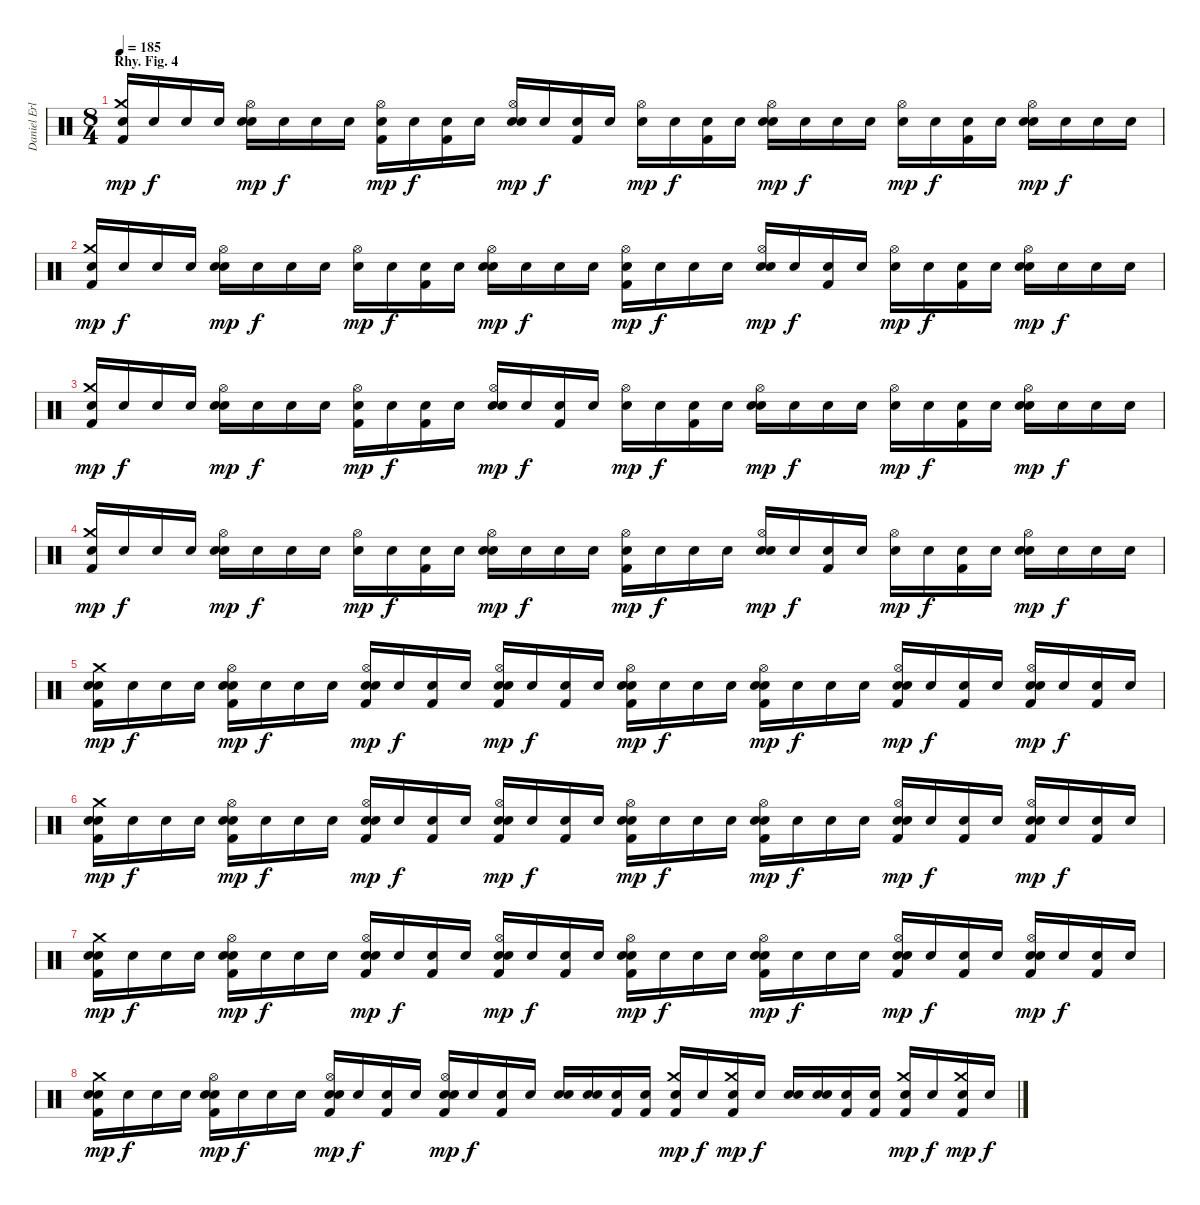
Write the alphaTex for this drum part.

\track ("Daniel Erlandson" "Daniel Erl") {instrument percussion}
\staff {score}
\articulation defaults
\ts (8 4)
\section ("" "Rhy. Fig. 4")
\tempo 185
\clef neutral
\ks c
("Snare (hit)"{x} "Crash medium (hit)" "Kick (hit) 2").16{dy mp} "Snare (hit)"{x}.16{dy f} "Snare (hit)"{x}.16 "Snare (hit)"{x}.16 ("Snare (hit)"{x} "Hi-Hat (open)" "Electric Snare (hit)").16{dy mp} "Snare (hit)"{x}.16{dy f} "Snare (hit)"{x}.16 "Snare (hit)"{x}.16 ("Snare (hit)"{x} "Hi-Hat (open)" "Kick (hit) 2").16{dy mp} "Snare (hit)"{x}.16{dy f} ("Snare (hit)"{x} "Kick (hit) 2").16 "Snare (hit)"{x}.16 ("Snare (hit)"{x} "Hi-Hat (open)" "Electric Snare (hit)").16{dy mp} "Snare (hit)"{x}.16{dy f} ("Snare (hit)"{x} "Kick (hit) 2").16 "Snare (hit)"{x}.16 ("Snare (hit)"{x} "Hi-Hat (open)").16{dy mp} "Snare (hit)"{x}.16{dy f} ("Snare (hit)"{x} "Kick (hit) 2").16 "Snare (hit)"{x}.16 ("Snare (hit)"{x} "Hi-Hat (open)" "Electric Snare (hit)").16{dy mp} "Snare (hit)"{x}.16{dy f} "Snare (hit)"{x}.16 "Snare (hit)"{x}.16 ("Snare (hit)"{x} "Hi-Hat (open)").16{dy mp} "Snare (hit)"{x}.16{dy f} ("Snare (hit)"{x} "Kick (hit) 2").16 "Snare (hit)"{x}.16 ("Snare (hit)"{x} "Hi-Hat (open)" "Electric Snare (hit)").16{dy mp} "Snare (hit)"{x}.16{dy f} "Snare (hit)"{x}.16 "Snare (hit)"{x}.16 |
("Snare (hit)"{x} "Crash medium (hit)" "Kick (hit) 2").16{dy mp} "Snare (hit)"{x}.16{dy f} "Snare (hit)"{x}.16 "Snare (hit)"{x}.16 ("Snare (hit)"{x} "Hi-Hat (open)" "Electric Snare (hit)").16{dy mp} "Snare (hit)"{x}.16{dy f} "Snare (hit)"{x}.16 "Snare (hit)"{x}.16 ("Snare (hit)"{x} "Hi-Hat (open)").16{dy mp} "Snare (hit)"{x}.16{dy f} ("Snare (hit)"{x} "Kick (hit) 2").16 "Snare (hit)"{x}.16 ("Snare (hit)"{x} "Hi-Hat (open)" "Electric Snare (hit)").16{dy mp} "Snare (hit)"{x}.16{dy f} "Snare (hit)"{x}.16 "Snare (hit)"{x}.16 ("Snare (hit)"{x} "Hi-Hat (open)" "Kick (hit) 2").16{dy mp} "Snare (hit)"{x}.16{dy f} "Snare (hit)"{x}.16 "Snare (hit)"{x}.16 ("Snare (hit)"{x} "Hi-Hat (open)" "Electric Snare (hit)").16{dy mp} "Snare (hit)"{x}.16{dy f} ("Snare (hit)"{x} "Kick (hit) 2").16 "Snare (hit)"{x}.16 ("Snare (hit)"{x} "Hi-Hat (open)").16{dy mp} "Snare (hit)"{x}.16{dy f} ("Snare (hit)"{x} "Kick (hit) 2").16 "Snare (hit)"{x}.16 ("Snare (hit)"{x} "Hi-Hat (open)" "Electric Snare (hit)").16{dy mp} "Snare (hit)"{x}.16{dy f} "Snare (hit)"{x}.16 "Snare (hit)"{x}.16 |
("Snare (hit)"{x} "Crash medium (hit)" "Kick (hit) 2").16{dy mp} "Snare (hit)"{x}.16{dy f} "Snare (hit)"{x}.16 "Snare (hit)"{x}.16 ("Snare (hit)"{x} "Hi-Hat (open)" "Electric Snare (hit)").16{dy mp} "Snare (hit)"{x}.16{dy f} "Snare (hit)"{x}.16 "Snare (hit)"{x}.16 ("Snare (hit)"{x} "Hi-Hat (open)" "Kick (hit) 2").16{dy mp} "Snare (hit)"{x}.16{dy f} ("Snare (hit)"{x} "Kick (hit) 2").16 "Snare (hit)"{x}.16 ("Snare (hit)"{x} "Hi-Hat (open)" "Electric Snare (hit)").16{dy mp} "Snare (hit)"{x}.16{dy f} ("Snare (hit)"{x} "Kick (hit) 2").16 "Snare (hit)"{x}.16 ("Snare (hit)"{x} "Hi-Hat (open)").16{dy mp} "Snare (hit)"{x}.16{dy f} ("Snare (hit)"{x} "Kick (hit) 2").16 "Snare (hit)"{x}.16 ("Snare (hit)"{x} "Hi-Hat (open)" "Electric Snare (hit)").16{dy mp} "Snare (hit)"{x}.16{dy f} "Snare (hit)"{x}.16 "Snare (hit)"{x}.16 ("Snare (hit)"{x} "Hi-Hat (open)").16{dy mp} "Snare (hit)"{x}.16{dy f} ("Snare (hit)"{x} "Kick (hit) 2").16 "Snare (hit)"{x}.16 ("Snare (hit)"{x} "Hi-Hat (open)" "Electric Snare (hit)").16{dy mp} "Snare (hit)"{x}.16{dy f} "Snare (hit)"{x}.16 "Snare (hit)"{x}.16 |
("Snare (hit)"{x} "Crash medium (hit)" "Kick (hit) 2").16{dy mp} "Snare (hit)"{x}.16{dy f} "Snare (hit)"{x}.16 "Snare (hit)"{x}.16 ("Snare (hit)"{x} "Hi-Hat (open)" "Electric Snare (hit)").16{dy mp} "Snare (hit)"{x}.16{dy f} "Snare (hit)"{x}.16 "Snare (hit)"{x}.16 ("Snare (hit)"{x} "Hi-Hat (open)").16{dy mp} "Snare (hit)"{x}.16{dy f} ("Snare (hit)"{x} "Kick (hit) 2").16 "Snare (hit)"{x}.16 ("Snare (hit)"{x} "Hi-Hat (open)" "Electric Snare (hit)").16{dy mp} "Snare (hit)"{x}.16{dy f} "Snare (hit)"{x}.16 "Snare (hit)"{x}.16 ("Snare (hit)"{x} "Hi-Hat (open)" "Kick (hit) 2").16{dy mp} "Snare (hit)"{x}.16{dy f} "Snare (hit)"{x}.16 "Snare (hit)"{x}.16 ("Snare (hit)"{x} "Hi-Hat (open)" "Electric Snare (hit)").16{dy mp} "Snare (hit)"{x}.16{dy f} ("Snare (hit)"{x} "Kick (hit) 2").16 "Snare (hit)"{x}.16 ("Snare (hit)"{x} "Hi-Hat (open)").16{dy mp} "Snare (hit)"{x}.16{dy f} ("Snare (hit)"{x} "Kick (hit) 2").16 "Snare (hit)"{x}.16 ("Snare (hit)"{x} "Hi-Hat (open)" "Electric Snare (hit)").16{dy mp} "Snare (hit)"{x}.16{dy f} "Snare (hit)"{x}.16 "Snare (hit)"{x}.16 |
("Snare (hit)"{x} "Crash medium (hit)" "Electric Snare (hit)" "Kick (hit) 2").16{dy mp} "Snare (hit)"{x}.16{dy f} "Snare (hit)"{x}.16 "Snare (hit)"{x}.16 ("Snare (hit)"{x} "Hi-Hat (open)" "Electric Snare (hit)" "Kick (hit) 2").16{dy mp} "Snare (hit)"{x}.16{dy f} "Snare (hit)"{x}.16 "Snare (hit)"{x}.16 ("Snare (hit)"{x} "Hi-Hat (open)" "Electric Snare (hit)" "Kick (hit) 2").16{dy mp} "Snare (hit)"{x}.16{dy f} ("Snare (hit)"{x} "Kick (hit) 2").16 "Snare (hit)"{x}.16 ("Snare (hit)"{x} "Hi-Hat (open)" "Electric Snare (hit)" "Kick (hit) 2").16{dy mp} "Snare (hit)"{x}.16{dy f} ("Snare (hit)"{x} "Kick (hit) 2").16 "Snare (hit)"{x}.16 ("Snare (hit)"{x} "Hi-Hat (open)" "Electric Snare (hit)" "Kick (hit) 2").16{dy mp} "Snare (hit)"{x}.16{dy f} "Snare (hit)"{x}.16 "Snare (hit)"{x}.16 ("Snare (hit)"{x} "Hi-Hat (open)" "Electric Snare (hit)" "Kick (hit) 2").16{dy mp} "Snare (hit)"{x}.16{dy f} "Snare (hit)"{x}.16 "Snare (hit)"{x}.16 ("Snare (hit)"{x} "Hi-Hat (open)" "Electric Snare (hit)" "Kick (hit) 2").16{dy mp} "Snare (hit)"{x}.16{dy f} ("Snare (hit)"{x} "Kick (hit) 2").16 "Snare (hit)"{x}.16 ("Snare (hit)"{x} "Hi-Hat (open)" "Electric Snare (hit)" "Kick (hit) 2").16{dy mp} "Snare (hit)"{x}.16{dy f} ("Snare (hit)"{x} "Kick (hit) 2").16 "Snare (hit)"{x}.16 |
("Snare (hit)"{x} "Crash medium (hit)" "Electric Snare (hit)" "Kick (hit) 2").16{dy mp} "Snare (hit)"{x}.16{dy f} "Snare (hit)"{x}.16 "Snare (hit)"{x}.16 ("Snare (hit)"{x} "Hi-Hat (open)" "Electric Snare (hit)" "Kick (hit) 2").16{dy mp} "Snare (hit)"{x}.16{dy f} "Snare (hit)"{x}.16 "Snare (hit)"{x}.16 ("Snare (hit)"{x} "Hi-Hat (open)" "Electric Snare (hit)" "Kick (hit) 2").16{dy mp} "Snare (hit)"{x}.16{dy f} ("Snare (hit)"{x} "Kick (hit) 2").16 "Snare (hit)"{x}.16 ("Snare (hit)"{x} "Hi-Hat (open)" "Electric Snare (hit)" "Kick (hit) 2").16{dy mp} "Snare (hit)"{x}.16{dy f} ("Snare (hit)"{x} "Kick (hit) 2").16 "Snare (hit)"{x}.16 ("Snare (hit)"{x} "Hi-Hat (open)" "Electric Snare (hit)" "Kick (hit) 2").16{dy mp} "Snare (hit)"{x}.16{dy f} "Snare (hit)"{x}.16 "Snare (hit)"{x}.16 ("Snare (hit)"{x} "Hi-Hat (open)" "Electric Snare (hit)" "Kick (hit) 2").16{dy mp} "Snare (hit)"{x}.16{dy f} "Snare (hit)"{x}.16 "Snare (hit)"{x}.16 ("Snare (hit)"{x} "Hi-Hat (open)" "Electric Snare (hit)" "Kick (hit) 2").16{dy mp} "Snare (hit)"{x}.16{dy f} ("Snare (hit)"{x} "Kick (hit) 2").16 "Snare (hit)"{x}.16 ("Snare (hit)"{x} "Hi-Hat (open)" "Electric Snare (hit)" "Kick (hit) 2").16{dy mp} "Snare (hit)"{x}.16{dy f} ("Snare (hit)"{x} "Kick (hit) 2").16 "Snare (hit)"{x}.16 |
("Snare (hit)"{x} "Crash medium (hit)" "Electric Snare (hit)" "Kick (hit) 2").16{dy mp} "Snare (hit)"{x}.16{dy f} "Snare (hit)"{x}.16 "Snare (hit)"{x}.16 ("Snare (hit)"{x} "Hi-Hat (open)" "Electric Snare (hit)" "Kick (hit) 2").16{dy mp} "Snare (hit)"{x}.16{dy f} "Snare (hit)"{x}.16 "Snare (hit)"{x}.16 ("Snare (hit)"{x} "Hi-Hat (open)" "Electric Snare (hit)" "Kick (hit) 2").16{dy mp} "Snare (hit)"{x}.16{dy f} ("Snare (hit)"{x} "Kick (hit) 2").16 "Snare (hit)"{x}.16 ("Snare (hit)"{x} "Hi-Hat (open)" "Electric Snare (hit)" "Kick (hit) 2").16{dy mp} "Snare (hit)"{x}.16{dy f} ("Snare (hit)"{x} "Kick (hit) 2").16 "Snare (hit)"{x}.16 ("Snare (hit)"{x} "Hi-Hat (open)" "Electric Snare (hit)" "Kick (hit) 2").16{dy mp} "Snare (hit)"{x}.16{dy f} "Snare (hit)"{x}.16 "Snare (hit)"{x}.16 ("Snare (hit)"{x} "Hi-Hat (open)" "Electric Snare (hit)" "Kick (hit) 2").16{dy mp} "Snare (hit)"{x}.16{dy f} "Snare (hit)"{x}.16 "Snare (hit)"{x}.16 ("Snare (hit)"{x} "Hi-Hat (open)" "Electric Snare (hit)" "Kick (hit) 2").16{dy mp} "Snare (hit)"{x}.16{dy f} ("Snare (hit)"{x} "Kick (hit) 2").16 "Snare (hit)"{x}.16 ("Snare (hit)"{x} "Hi-Hat (open)" "Electric Snare (hit)" "Kick (hit) 2").16{dy mp} "Snare (hit)"{x}.16{dy f} ("Snare (hit)"{x} "Kick (hit) 2").16 "Snare (hit)"{x}.16 |
("Snare (hit)"{x} "Crash medium (hit)" "Electric Snare (hit)" "Kick (hit) 2").16{dy mp} "Snare (hit)"{x}.16{dy f} "Snare (hit)"{x}.16 "Snare (hit)"{x}.16 ("Snare (hit)"{x} "Hi-Hat (open)" "Electric Snare (hit)" "Kick (hit) 2").16{dy mp} "Snare (hit)"{x}.16{dy f} "Snare (hit)"{x}.16 "Snare (hit)"{x}.16 ("Snare (hit)"{x} "Hi-Hat (open)" "Electric Snare (hit)" "Kick (hit) 2").16{dy mp} "Snare (hit)"{x}.16{dy f} ("Snare (hit)"{x} "Kick (hit) 2").16 "Snare (hit)"{x}.16 ("Snare (hit)"{x} "Hi-Hat (open)" "Electric Snare (hit)" "Kick (hit) 2").16{dy mp} "Snare (hit)"{x}.16{dy f} ("Snare (hit)"{x} "Kick (hit) 2").16 "Snare (hit)"{x}.16 ("Snare (hit)"{x} "Electric Snare (hit)").16 ("Snare (hit)"{x} "Electric Snare (hit)").16 ("Snare (hit)"{x} "Kick (hit) 2").16 ("Snare (hit)"{x} "Kick (hit) 2").16 ("Snare (hit)"{x} "Crash medium (hit)" "Kick (hit) 2").16{dy mp} "Snare (hit)"{x}.16{dy f} ("Snare (hit)"{x} "Crash medium (hit)" "Kick (hit) 2").16{dy mp} "Snare (hit)"{x}.16{dy f} ("Snare (hit)"{x} "Electric Snare (hit)").16 ("Snare (hit)"{x} "Electric Snare (hit)").16 ("Snare (hit)"{x} "Kick (hit) 2").16 ("Snare (hit)"{x} "Kick (hit) 2").16 ("Snare (hit)"{x} "Crash medium (hit)" "Kick (hit) 2").16{dy mp} "Snare (hit)"{x}.16{dy f} ("Snare (hit)"{x} "Crash medium (hit)" "Kick (hit) 2").16{dy mp} "Snare (hit)"{x}.16{dy f}
